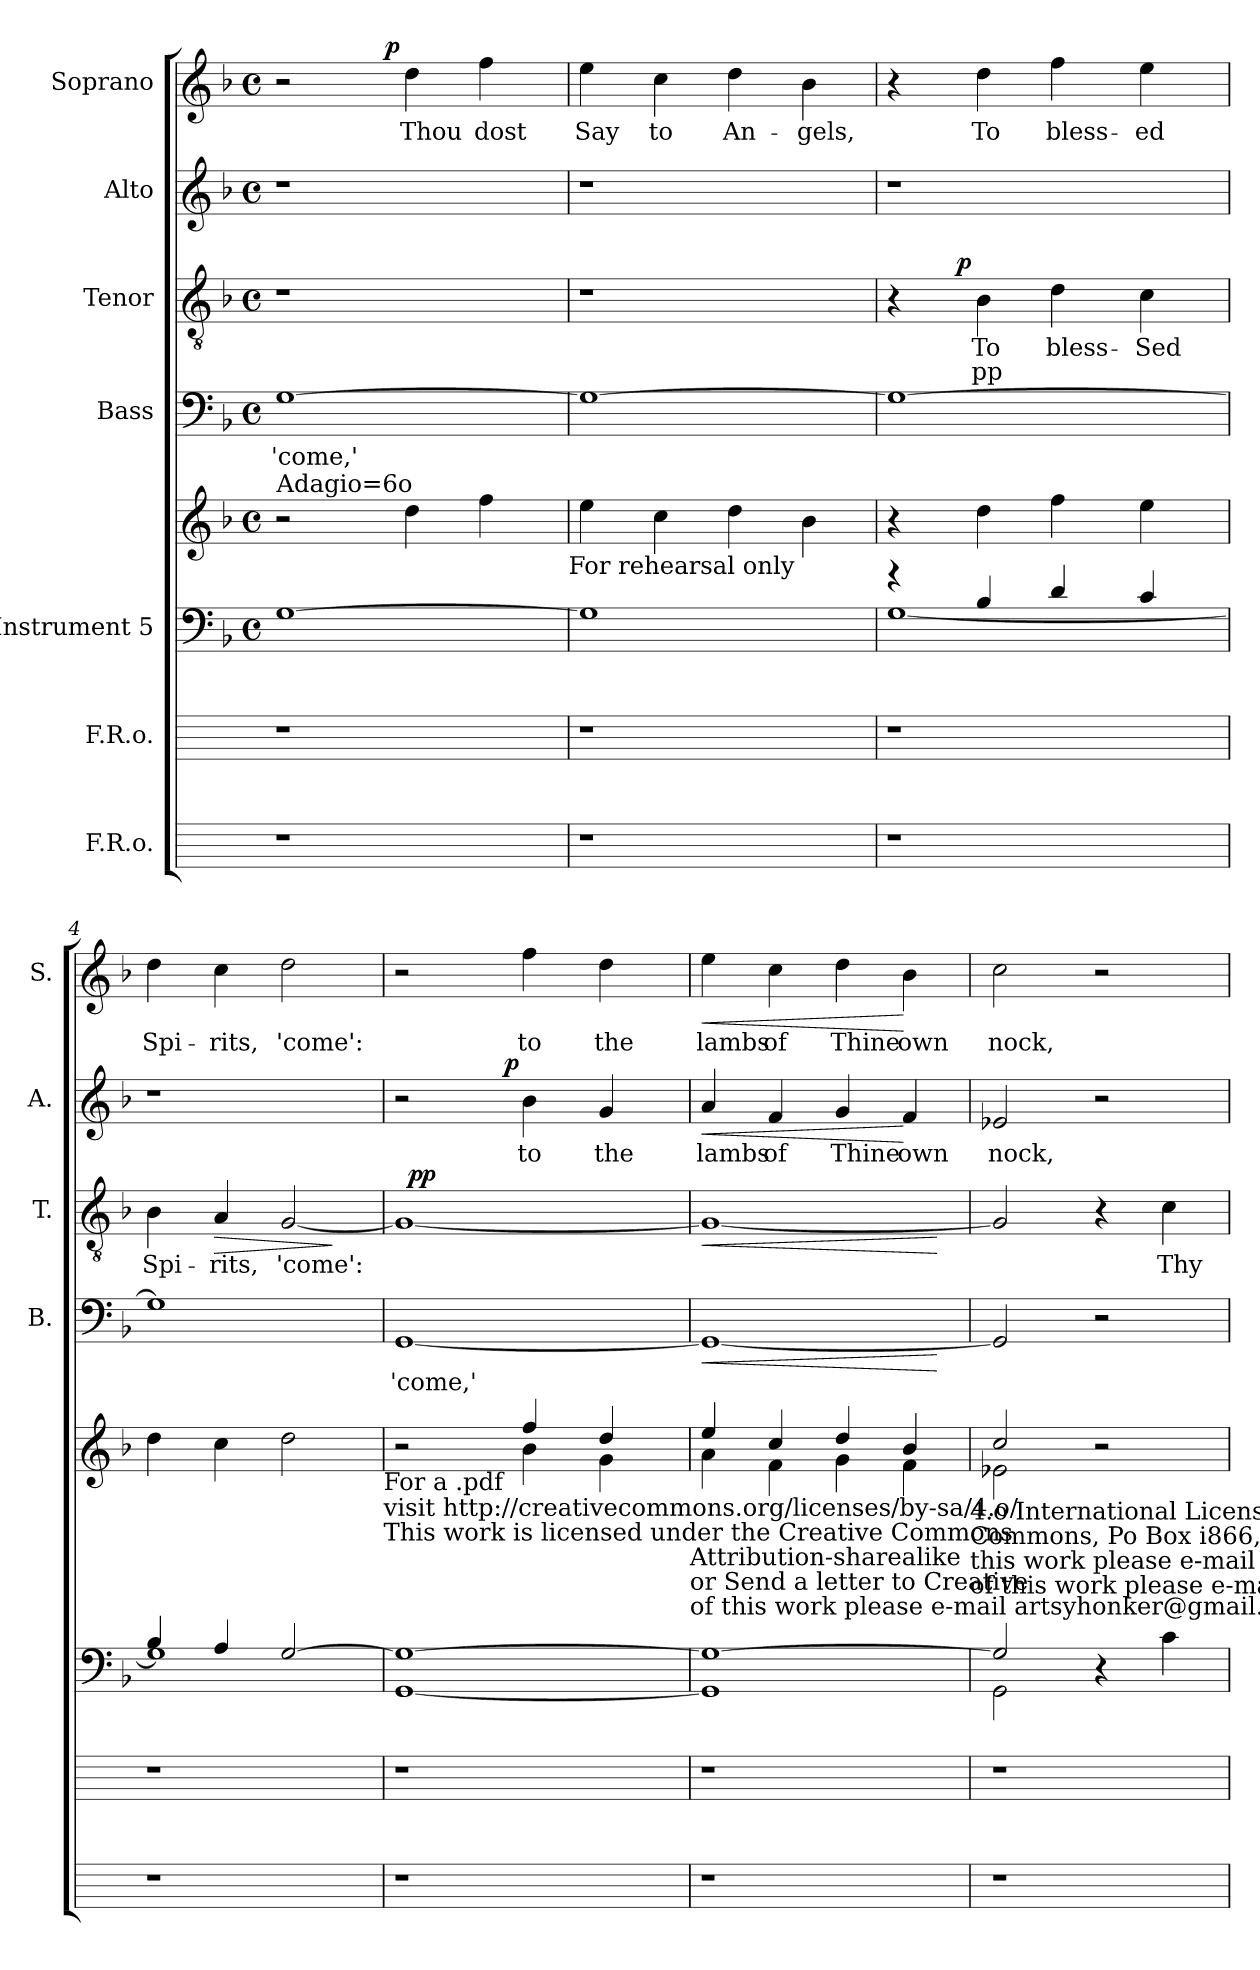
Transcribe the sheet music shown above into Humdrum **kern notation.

**kern	**kern	**kern	**kern	**kern	**text	**dynam	**kern	**text	**text	**dynam	**kern	**text	**dynam	**kern	**text	**dynam
*part7	*part6	*part5	*part5	*part4	*part4	*part4	*part3	*part3	*part3	*part3	*part2	*part2	*part2	*part1	*part1	*part1
*staff8	*staff7	*staff6	*staff5	*staff4	*staff4	*staff4	*staff3	*staff3	*staff3	*staff3	*staff2	*staff2	*staff2	*staff1	*staff1	*staff1
*I"F.R.o.	*I"F.R.o.	*I"Instrument 5	*	*I"Bass	*	*	*I"Tenor	*	*	*	*I"Alto	*	*	*I"Soprano	*	*
*	*	*	*	*I'B.	*	*	*I'T.	*	*	*	*I'A.	*	*	*I'S.	*	*
!!LO:PB:g=z
*stria5	*stria5	*stria5	*stria5	*stria5	*	*	*stria5	*	*	*	*stria5	*	*	*stria5	*	*
*	*	*clefF4	*clefG2	*clefF4	*	*	*clefGv2	*	*	*	*clefG2	*	*	*clefG2	*	*
*	*	*k[b-]	*k[b-]	*k[b-]	*	*	*k[b-]	*	*	*	*k[b-]	*	*	*k[b-]	*	*
*	*	*F:	*F:	*F:	*	*	*F:	*	*	*	*F:	*	*	*F:	*	*
*	*	*M4/4	*M4/4	*M4/4	*	*	*M4/4	*	*	*	*M4/4	*	*	*M4/4	*	*
*	*	*met(c)	*met(c)	*met(c)	*	*	*met(c)	*	*	*	*met(c)	*	*	*met(c)	*	*
=1	=1	=1	=1	=1	=1	=1	=1	=1	=1	=1	=1	=1	=1	=1	=1	=1
!	!	!	!	!	!	!	!	!	!	!	!	!	!	!LO:TX:a:t=Adagio=6o	!	!
!	!	!	!LO:TX:a:t=Adagio=6o	!	!	!	!	!	!	!	!	!	!	!	!	!
!	!	!	!	!	!LO:LY:b	!	!	!	!	!	!	!	!	!	!	!
*	*	*	*	*	*	*	*	*	*	*	*	*	*	*^	*	*
1r	1r	[<1G	2r	[>1G	'come,'	.	1r	.	.	.	1r	.	.	2r	4...ryy	.	.
!	!	!	!	!	!	!	!	!	!	!	!	!	!	!	!	!	!LO:DY:a
.	.	.	.	.	.	.	.	.	.	.	.	.	.	.	2ryy	.	p
!	!	!	!	!	!	!	!	!	!	!	!	!	!	!	!	!LO:LY:b:cj	!
.	.	.	4dd\	.	.	.	.	.	.	.	.	.	.	4dd\	.	Thou	.
!	!	!	!	!	!	!	!	!	!	!	!	!	!	!	!	!LO:LY:b:cj	!
.	.	.	4ff\	.	.	.	.	.	.	.	.	.	.	4ff\	.	dost	.
.	.	.	.	.	.	.	.	.	.	.	.	.	.	.	32ryy	.	.
!	!	!	!LO:TX:b:t=For rehearsal only	!	!	!	!	!	!	!	!	!	!	!	!	!	!
=2	=2	=2	=2	=2	=2	=2	=2	=2	=2	=2	=2	=2	=2	=2	=2	=2	=2
!	!	!	!	!	!	!	!	!	!	!	!	!	!	!	!	!LO:LY:b:cj	!
*	*	*	*	*	*	*	*	*	*	*	*	*	*	*v	*v	*	*
1r	1r	1G]	4ee\	1G_>	.	.	1r	.	.	.	1r	.	.	4ee\	Say	.
!	!	!	!	!	!	!	!	!	!	!	!	!	!	!	!LO:LY:b:cj	!
.	.	.	4cc\	.	.	.	.	.	.	.	.	.	.	4cc\	to	.
!	!	!	!	!	!	!	!	!	!	!	!	!	!	!	!LO:LY:b:cj	!
.	.	.	4dd\	.	.	.	.	.	.	.	.	.	.	4dd\	An-	.
!	!	!	!	!	!	!	!	!	!	!	!	!	!	!	!LO:LY:b:cj	!
.	.	.	4b-\	.	.	.	.	.	.	.	.	.	.	4b-\	-gels,	.
=3	=3	=3	=3	=3	=3	=3	=3	=3	=3	=3	=3	=3	=3	=3	=3	=3
*	*	*^	*	*	*	*	*^	*	*	*	*	*	*	*	*	*
1r	1r	4rg	[>1G	4r	1G_<	.	.	4r	8..ryy	.	.	.	1r	.	.	4r	.	.
!	!	!	!	!	!	!	!	!	!	!	!	!LO:DY:a	!	!	!	!	!	!
.	.	.	.	.	.	.	.	.	2ryy	.	.	p	.	.	.	.	.	.
!	!	!	!	!	!	!	!	!	!	!LO:LY:b:cj	!LO:LY:b:rj	!	!	!	!	!	!LO:LY:b:cj	!
.	.	4B-/	.	4dd\	.	.	.	4B-\	.	To	pp	.	.	.	.	4dd\	To	.
!	!	!	!	!	!	!	!	!	!	!LO:LY:b:cj	!	!	!	!	!	!	!LO:LY:b:cj	!
.	.	4d/	.	4ff\	.	.	.	4d\	.	bless-	.	.	.	.	.	4ff\	bless-	.
.	.	.	.	.	.	.	.	.	4ryy	.	.	.	.	.	.	.	.	.
!	!	!	!	!	!	!	!	!	!	!LO:LY:b:cj	!	!	!	!	!	!	!LO:LY:b:cj	!
.	.	4c/	.	4ee\	.	.	.	4c\	.	-Sed	.	.	.	.	.	4ee\	-ed	.
.	.	.	.	.	.	.	.	.	32ryy	.	.	.	.	.	.	.	.	.
!!LO:LB:g=z
=4	=4	=4	=4	=4	=4	=4	=4	=4	=4	=4	=4	=4	=4	=4	=4	=4	=4	=4
!	!	!	!	!	!	!	!	!	!	!LO:LY:b:cj	!	!	!	!	!	!	!LO:LY:b:cj	!
*	*	*	*	*	*	*	*	*v	*v	*	*	*	*	*	*	*	*	*
1r	1r	4B-/	1G]	4dd\	1G]	.	.	4B-\	Spi-	.	.	1r	.	.	4dd\	Spi-	.
!	!	!	!	!	!	!	!	!	!LO:LY:b:cj	!	!LO:HP:b	!	!	!	!	!LO:LY:b:cj	!
.	.	4A/	.	4cc\	.	.	.	4A/	-rits,	.	>	.	.	.	4cc\	-rits,	.
!	!	!	!	!	!	!	!	!	!LO:LY:b	!	!	!	!	!	!	!LO:LY:b:cj	!
.	.	[>2G/	.	2dd\	.	.	.	[<2G/	'come':	.	.	.	.	.	2dd\	'come':	.
*	*	*v	*v	*	*	*	*	*	*	*	*	*	*	*	*	*	*
.	.	.	.	.	.	.	.	.	.	]	.	.	.	.	.	.
!	!	!	!LO:TX:b:t=visit http&colon;//creativecommons.org/licenses/by-sa/4.o/	!	!	!	!	!	!	!	!	!	!	!	!	!
!	!	!	!LO:TX:b:t=This work is licensed under the Creative Commons	!	!	!	!	!	!	!	!	!	!	!	!	!
!	!	!	!LO:TX:b:t=For a .pdf	!	!	!	!	!	!	!	!	!	!	!	!	!
=5	=5	=5	=5	=5	=5	=5	=5	=5	=5	=5	=5	=5	=5	=5	=5	=5
*	*	*	*^	*	*	*	*	*	*	*	*	*	*	*	*	*
!	!	!	!	!	!	!LO:LY:b	!	!	!	!	!	!	!	!	!	!	!
*	*	*	*	*	*	*	*	*^	*	*	*	*^	*	*	*	*	*
1r	1r	1G_> [<1GG	2r	2ryy	[<1GG	'come,'	.	1G_<	64ryy	.	.	.	2r	4...ryy	.	.	2r	.	.
!	!	!	!	!	!	!	!	!	!	!	!	!LO:DY:a	!	!	!	!	!	!	!
.	.	.	.	.	.	.	.	.	2ryy	.	.	pp	.	.	.	.	.	.	.
!	!	!	!	!	!	!	!	!	!	!	!	!	!	!	!	!LO:DY:a	!	!	!
.	.	.	.	.	.	.	.	.	.	.	.	.	.	2ryy	.	p	.	.	.
!	!	!	!	!	!	!	!	!	!	!	!	!	!	!	!LO:LY:b:cj	!	!	!LO:LY:b:cj	!
.	.	.	4ff/	4b-\	.	.	.	.	.	.	.	.	4b-\	.	to	.	4ff\	to	.
.	.	.	.	.	.	.	.	.	4ryy	.	.	.	.	.	.	.	.	.	.
!	!	!	!	!	!	!	!	!	!	!	!	!	!	!	!LO:LY:b:cj	!	!	!LO:LY:b:cj	!
.	.	.	4dd/	4g\	.	.	.	.	.	.	.	.	4g/	.	the	.	4dd\	the	.
.	.	.	.	.	.	.	.	.	8...ryy	.	.	.	.	.	.	.	.	.	.
.	.	.	.	.	.	.	.	.	.	.	.	.	.	32ryy	.	.	.	.	.
!	!	!	!	!LO:TX:b:t=Attribution-sharealike	!	!	!	!	!	!	!	!	!	!	!	!	!	!	!
!	!	!	!	!LO:TX:b:t=or Send a letter to Creative	!	!	!	!	!	!	!	!	!	!	!	!	!	!	!
!	!	!	!	!LO:TX:b:t=of this work please e-mail artsyhonker@gmail.com	!	!	!	!	!	!	!	!	!	!	!	!	!	!	!
=6	=6	=6	=6	=6	=6	=6	=6	=6	=6	=6	=6	=6	=6	=6	=6	=6	=6	=6	=6
!	!	!	!	!	!	!	!LO:HP:b	!	!	!	!	!LO:HP:b	!	!	!LO:LY:b:cj	!LO:HP:b	!	!LO:LY:b:cj	!LO:HP:b
*	*	*	*	*	*	*	*	*v	*v	*	*	*	*	*	*	*	*	*	*
*	*	*	*	*	*	*	*	*	*	*	*	*v	*v	*	*	*	*	*
1r	1r	1G_< 1GG]	4ee/	4a\	1GG_>	.	<	1G_>	.	.	<	4a/	lambs	<	4ee\	lambs	<
!	!	!	!	!	!	!	!	!	!	!	!	!	!LO:LY:b:cj	!	!	!LO:LY:b:cj	!
.	.	.	4cc/	4f\	.	.	.	.	.	.	.	4f/	of	.	4cc\	of	.
!	!	!	!	!	!	!	!	!	!	!	!	!	!LO:LY:b:cj	!	!	!LO:LY:b:cj	!
.	.	.	4dd/	4g\	.	.	.	.	.	.	.	4g/	Thine	.	4dd\	Thine	.
!	!	!	!	!	!	!	!	!	!	!	!	!	!LO:LY:b:cj	!	!	!LO:LY:b:cj	!
.	.	.	4b-/	4f\	.	.	.	.	.	.	.	4f/	own	[	4b-\	own	[
*	*	*	*v	*v	*	*	*	*	*	*	*	*	*	*	*	*	*
.	.	.	.	.	.	[	.	.	.	[	.	.	.	.	.	.
!	!	!	!LO:TX:b:t=4.o International License.To view a copy of this license,	!	!	!	!	!	!	!	!	!	!	!	!	!
!	!	!	!LO:TX:b:t=Commons, Po Box i866, Mountainview, Ca 94o42, Usa.	!	!	!	!	!	!	!	!	!	!	!	!	!
!	!	!	!LO:TX:b:t=this work please e-mail artsyhonker@gmail.com	!	!	!	!	!	!	!	!	!	!	!	!	!
!	!	!	!LO:TX:b:t=of this work please e-mail artsyhonker@gmail.com	!	!	!	!	!	!	!	!	!	!	!	!	!
!!LO:PB:g=z
=7	=7	=7	=7	=7	=7	=7	=7	=7	=7	=7	=7	=7	=7	=7	=7	=7
*	*	*^	*^	*	*	*	*	*	*	*	*	*	*	*	*	*
!	!	!	!	!	!	!	!	!	!	!	!	!	!	!LO:LY:b:cj	!	!	!LO:LY:b:cj	!
1r	1r	2G/]	2GG\	2cc/	2e-X\	2GG/]	.	.	2G/]	.	.	.	2e-X/	nock,	.	2cc\	nock,	.
.	.	2ryy	4r	2r	2ryy	2r	.	.	4r	.	.	.	2r	.	.	2r	.	.
!	!	!	!	!	!	!	!	!	!	!LO:LY:b:cj	!	!	!	!	!	!	!	!
.	.	.	4c\	.	.	.	.	.	4c\	Thy	.	.	.	.	.	.	.	.
*	*	*v	*v	*	*	*	*	*	*	*	*	*	*	*	*	*	*	*
*	*	*	*v	*v	*	*	*	*	*	*	*	*	*	*	*	*	*
=	=	=	=	=	=	=	=	=	=	=	=	=	=	=	=	=
*-	*-	*-	*-	*-	*-	*-	*-	*-	*-	*-	*-	*-	*-	*-	*-	*-
